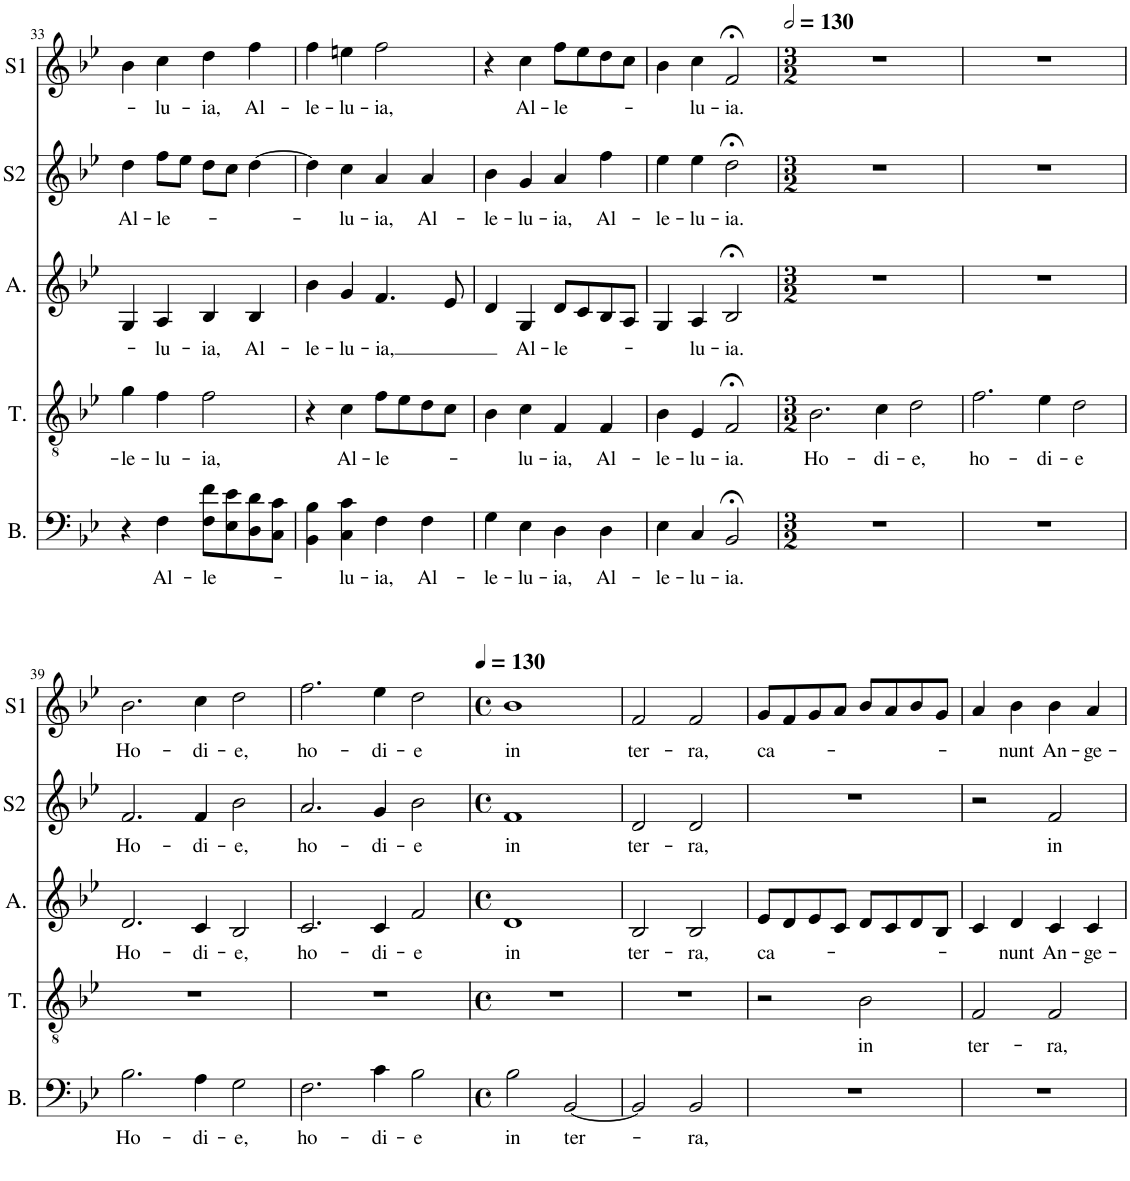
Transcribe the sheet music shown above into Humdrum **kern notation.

**kern	**text	**kern	**text	**kern	**text	**kern	**text	**kern	**text
*part5	*part5	*part4	*part4	*part3	*part3	*part2	*part2	*part1	*part1
*staff5	*staff5	*staff4	*staff4	*staff3	*staff3	*staff2	*staff2	*staff1	*staff1
*I"Basse	*	*I"Ténor	*	*I"Alto	*	*I"Soprano 2	*	*I"Soprano 1	*
*I'B.	*	*I'T.	*	*I'A.	*	*I'S2	*	*I'S1	*
!!LO:PB:g=z
*clefF4	*	*clefGv2	*	*clefG2	*	*clefG2	*	*clefG2	*
*k[b-e-]	*	*k[b-e-]	*	*k[b-e-]	*	*k[b-e-]	*	*k[b-e-]	*
*M4/4	*	*M4/4	*	*M4/4	*	*M4/4	*	*M4/4	*
*met(c)	*	*met(c)	*	*met(c)	*	*met(c)	*	*met(c)	*
=33	=33	=33	=33	=33	=33	=33	=33	=33	=33
!	!	!	!LO:LY:b	!	!	!	!LO:LY:b	!	!
4r	.	4g\	-le-	4G/	.	4dd\	Al-	4b-\	.
!	!LO:LY:b	!	!LO:LY:b	!	!LO:LY:b	!	!LO:LY:b	!	!LO:LY:b
4F\	Al-	4f\	-lu-	4A/	-lu-	8ff\L	-le-	4cc\	-lu-
.	.	.	.	.	.	8ee-\J	.	.	.
!	!LO:LY:b	!	!LO:LY:b	!	!LO:LY:b	!	!	!	!LO:LY:b
8F\ 8f\L	-le-	2f\	-ia,	4B-/	-ia,	8dd\L	.	4dd\	-ia,
8E-\ 8e-\	.	.	.	.	.	8cc\J	.	.	.
!	!	!	!	!	!LO:LY:b	!	!	!	!LO:LY:b
8D\ 8d\	.	.	.	4B-/	Al-	[4dd\	.	4ff\	Al-
8C\ 8c\J	.	.	.	.	.	.	.	.	.
=34	=34	=34	=34	=34	=34	=34	=34	=34	=34
!	!	!	!	!	!LO:LY:b	!	!	!	!LO:LY:b
4BB-\ 4B-\	.	4r	.	4b-\	-le-	4dd\]	.	4ff\	-le-
!	!LO:LY:b	!	!LO:LY:b	!	!LO:LY:b	!	!LO:LY:b	!	!LO:LY:b
4C\ 4c\	-lu-	4c\	Al-	4g/	-lu-	4cc\	-lu-	4een\	-lu-
!	!LO:LY:b	!	!LO:LY:b	!	!LO:LY:b	!	!LO:LY:b	!	!LO:LY:b
4F\	-ia,	8f\L	-le-	4.f/	-ia,	4a/	-ia,	2ff\	-ia,
.	.	8e-\	.	.	.	.	.	.	.
!	!LO:LY:b	!	!	!	!	!	!LO:LY:b	!	!
4F\	Al-	8d\	.	.	.	4a/	Al-	.	.
.	.	8c\J	.	8e-/	.	.	.	.	.
=35	=35	=35	=35	=35	=35	=35	=35	=35	=35
!	!LO:LY:b	!	!	!	!	!	!LO:LY:b	!	!
4G\	-le-	4B-\	.	4d/	.	4b-\	-le-	4r	.
!	!LO:LY:b	!	!LO:LY:b	!	!LO:LY:b	!	!LO:LY:b	!	!LO:LY:b
4E-\	-lu-	4c\	-lu-	4G/	Al-	4g/	-lu-	4cc\	Al-
!	!LO:LY:b	!	!LO:LY:b	!	!LO:LY:b	!	!LO:LY:b	!	!LO:LY:b
4D\	-ia,	4F/	-ia,	8d/L	-le-	4a/	-ia,	8ff\L	-le-
.	.	.	.	8c/	.	.	.	8ee-\	.
!	!LO:LY:b	!	!LO:LY:b	!	!	!	!LO:LY:b	!	!
4D\	Al-	4F/	Al-	8B-/	.	4ff\	Al-	8dd\	.
.	.	.	.	8A/J	.	.	.	8cc\J	.
=36	=36	=36	=36	=36	=36	=36	=36	=36	=36
!	!LO:LY:b	!	!LO:LY:b	!	!	!	!LO:LY:b	!	!
4E-\	-le-	4B-\	-le-	4G/	.	4ee-\	-le-	4b-\	.
!	!LO:LY:b	!	!LO:LY:b	!	!LO:LY:b	!	!LO:LY:b	!	!LO:LY:b
4C/	-lu-	4E-/	-lu-	4A/	-lu-	4ee-\	-lu-	4cc\	-lu-
!	!LO:LY:b	!	!LO:LY:b	!	!LO:LY:b	!	!LO:LY:b	!	!LO:LY:b
2BB-;</	-ia.	2F;</	-ia.	2B-;</	-ia.	2dd;<\	-ia.	2f;</	-ia.
=37	=37	=37	=37	=37	=37	=37	=37	=37	=37
*M3/2	*	*M3/2	*	*M3/2	*	*M3/2	*	*M3/2	*
*	*	*	*	*	*	*	*	*MM260	*
!	!	!	!LO:LY:b	!	!	!	!	!	!
1.r	.	2.B-\	Ho-	1.r	.	1.r	.	1.r	.
!	!	!	!LO:LY:b	!	!	!	!	!	!
.	.	4c\	-di-	.	.	.	.	.	.
!	!	!	!LO:LY:b	!	!	!	!	!	!
.	.	2d\	-e,	.	.	.	.	.	.
=38	=38	=38	=38	=38	=38	=38	=38	=38	=38
!	!	!	!LO:LY:b	!	!	!	!	!	!
1.r	.	2.f\	ho-	1.r	.	1.r	.	1.r	.
!	!	!	!LO:LY:b	!	!	!	!	!	!
.	.	4e-\	-di-	.	.	.	.	.	.
!	!	!	!LO:LY:b	!	!	!	!	!	!
.	.	2d\	-e	.	.	.	.	.	.
!!LO:LB:g=z
=39	=39	=39	=39	=39	=39	=39	=39	=39	=39
!	!LO:LY:b	!	!	!	!LO:LY:b	!	!LO:LY:b	!	!LO:LY:b
2.B-\	Ho-	1.r	.	2.d/	Ho-	2.f/	Ho-	2.b-\	Ho-
!	!LO:LY:b	!	!	!	!LO:LY:b	!	!LO:LY:b	!	!LO:LY:b
4A\	-di-	.	.	4c/	-di-	4f/	-di-	4cc\	-di-
!	!LO:LY:b	!	!	!	!LO:LY:b	!	!LO:LY:b	!	!LO:LY:b
2G\	-e,	.	.	2B-/	-e,	2b-\	-e,	2dd\	-e,
=40	=40	=40	=40	=40	=40	=40	=40	=40	=40
!	!LO:LY:b	!	!	!	!LO:LY:b	!	!LO:LY:b	!	!LO:LY:b
2.F\	ho-	1.r	.	2.c/	ho-	2.a/	ho-	2.ff\	ho-
!	!LO:LY:b	!	!	!	!LO:LY:b	!	!LO:LY:b	!	!LO:LY:b
4c\	-di-	.	.	4c/	-di-	4g/	-di-	4ee-\	-di-
!	!LO:LY:b	!	!	!	!LO:LY:b	!	!LO:LY:b	!	!LO:LY:b
2B-\	-e	.	.	2f/	-e	2b-\	-e	2dd\	-e
=41	=41	=41	=41	=41	=41	=41	=41	=41	=41
*M4/4	*	*M4/4	*	*M4/4	*	*M4/4	*	*M4/4	*
*met(c)	*	*met(c)	*	*met(c)	*	*met(c)	*	*met(c)	*
*	*	*	*	*	*	*	*	*MM130	*
!	!LO:LY:b	!	!	!	!LO:LY:b	!	!LO:LY:b	!	!LO:LY:b
2B-\	in	1r	.	1d	in	1f	in	1b-	in
!	!LO:LY:b	!	!	!	!	!	!	!	!
[2BB-/	ter-	.	.	.	.	.	.	.	.
=42	=42	=42	=42	=42	=42	=42	=42	=42	=42
!	!	!	!	!	!LO:LY:b	!	!LO:LY:b	!	!LO:LY:b
2BB-/]	.	1r	.	2B-/	ter-	2d/	ter-	2f/	ter-
!	!LO:LY:b	!	!	!	!LO:LY:b	!	!LO:LY:b	!	!LO:LY:b
2BB-/	-ra,	.	.	2B-/	-ra,	2d/	-ra,	2f/	-ra,
=43	=43	=43	=43	=43	=43	=43	=43	=43	=43
!	!	!	!	!	!LO:LY:b	!	!	!	!LO:LY:b
1r	.	2r	.	8e-/L	ca-	1r	.	8g/L	ca-
.	.	.	.	8d/	.	.	.	8f/	.
.	.	.	.	8e-/	.	.	.	8g/	.
.	.	.	.	8c/J	.	.	.	8a/J	.
!	!	!	!LO:LY:b	!	!	!	!	!	!
.	.	2B-\	in	8d/L	.	.	.	8b-/L	.
.	.	.	.	8c/	.	.	.	8a/	.
.	.	.	.	8d/	.	.	.	8b-/	.
.	.	.	.	8B-/J	.	.	.	8g/J	.
=44	=44	=44	=44	=44	=44	=44	=44	=44	=44
!	!	!	!LO:LY:b	!	!	!	!	!	!
1r	.	2F/	ter-	4c/	.	2r	.	4a/	.
!	!	!	!	!	!LO:LY:b	!	!	!	!LO:LY:b
.	.	.	.	4d/	-nunt	.	.	4b-\	-nunt
!	!	!	!LO:LY:b	!	!LO:LY:b	!	!LO:LY:b	!	!LO:LY:b
.	.	2F/	-ra,	4c/	An-	2f/	in	4b-\	An-
!	!	!	!	!	!LO:LY:b	!	!	!	!LO:LY:b
.	.	.	.	4c/	-ge-	.	.	4a/	-ge-
=	=	=	=	=	=	=	=	=	=
*-	*-	*-	*-	*-	*-	*-	*-	*-	*-
